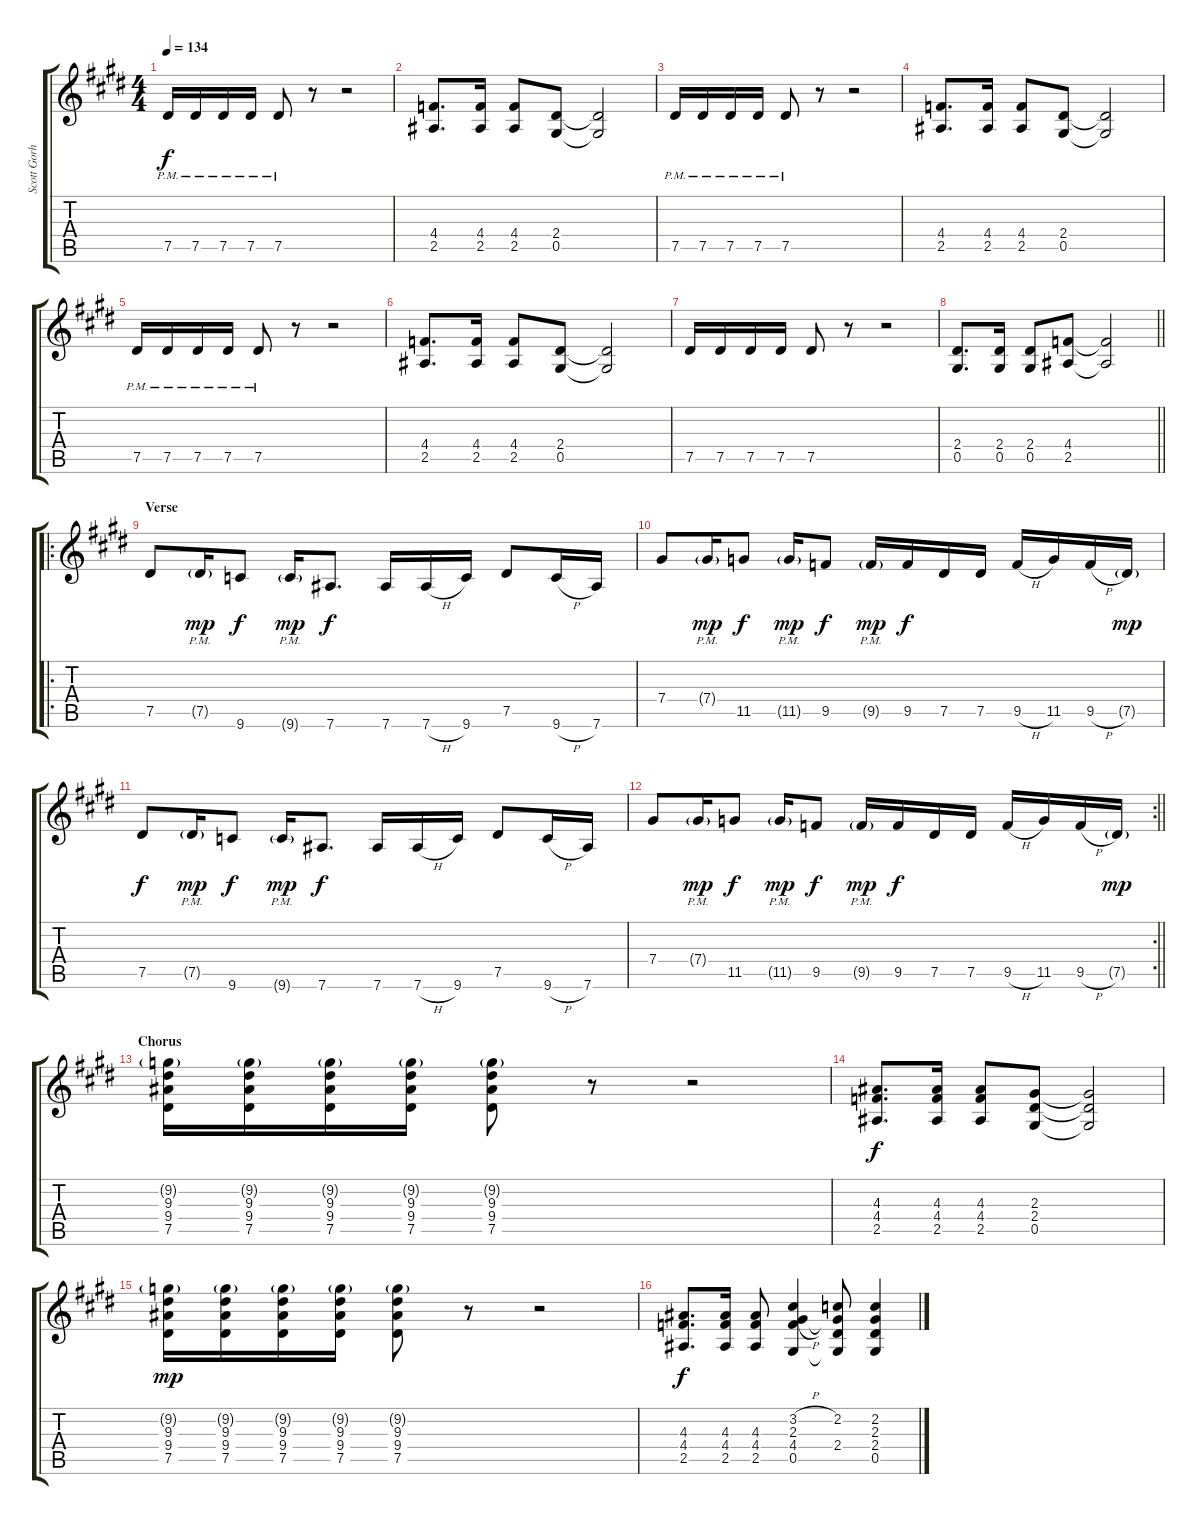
\track ("Scott Gorham" "Scott Gorh") {instrument overdrivenguitar}
\staff {score tabs}
\tuning (Eb4 Bb3 Gb3 Db3 Ab2 Eb2) {hide}
\ts (4 4)
\tempo 134
\clef g2
\ks e
7.5{pm}.16{dy f instrument overdrivenguitar} 7.5{pm}.16 7.5{pm}.16 7.5{pm}.16 7.5{pm}.8 r.8 r.2 |
(4.4 2.5).8{d} (4.4 2.5).16 (4.4 2.5).8 (2.4 0.5).8 (2.4{t} 0.5{t}).2 |
7.5{pm}.16 7.5{pm}.16 7.5{pm}.16 7.5{pm}.16 7.5{pm}.8 r.8 r.2 |
(4.4 2.5).8{d} (4.4 2.5).16 (4.4 2.5).8 (2.4 0.5).8 (2.4{t} 0.5{t}).2 |
7.5{pm}.16 7.5{pm}.16 7.5{pm}.16 7.5{pm}.16 7.5{pm}.8 r.8 r.2 |
(4.4 2.5).8{d} (4.4 2.5).16 (4.4 2.5).8 (2.4 0.5).8 (2.4{t} 0.5{t}).2 |
7.5.16 7.5.16 7.5.16 7.5.16 7.5.8 r.8 r.2 |
\barLineRight lightlight
(2.4 0.5).8{d} (2.4 0.5).16 (2.4 0.5).8 (4.4 2.5).8 (4.4{t} 2.5{t}).2 |
\ro
\section ("" "Verse")
7.5.8 7.5{g pm}.16{dy mp} 9.6.8{dy f} 9.6{g pm}.16{dy mp} 7.6.8{d dy f} 7.6.16 7.6{h}.16 9.6.16 7.5.8 9.6{h}.16 7.6.16 |
7.4.8 7.4{g pm}.16{dy mp} 11.5.8{dy f} 11.5{g pm}.16{dy mp} 9.5.8{dy f} 9.5{g pm}.16{dy mp} 9.5.16{dy f} 7.5.16 7.5.16 9.5{h}.16 11.5.16 9.5{h}.16 7.5{g}.16{dy mp} |
7.5.8{dy f} 7.5{g pm}.16{dy mp} 9.6.8{dy f} 9.6{g pm}.16{dy mp} 7.6.8{d dy f} 7.6.16 7.6{h}.16 9.6.16 7.5.8 9.6{h}.16 7.6.16 |
\rc 2
\barLineRight lightlight
7.4.8 7.4{g pm}.16{dy mp} 11.5.8{dy f} 11.5{g pm}.16{dy mp} 9.5.8{dy f} 9.5{g pm}.16{dy mp} 9.5.16{dy f} 7.5.16 7.5.16 9.5{h}.16 11.5.16 9.5{h}.16 7.5{g}.16{dy mp} |
\section ("" "Chorus")
(9.2{g} 9.3 9.4 7.5).16 (9.2{g} 9.3 9.4 7.5).16 (9.2{g} 9.3 9.4 7.5).16 (9.2{g} 9.3 9.4 7.5).16 (9.2{g} 9.3 9.4 7.5).8 r.8 r.2 |
(4.3 4.4 2.5).8{d dy f} (4.3 4.4 2.5).16 (4.3 4.4 2.5).8 (2.3 2.4 0.5).8 (2.3{t} 2.4{t} 0.5{t}).2 |
(9.2{g} 9.3 9.4 7.5).16{dy mp} (9.2{g} 9.3 9.4 7.5).16 (9.2{g} 9.3 9.4 7.5).16 (9.2{g} 9.3 9.4 7.5).16 (9.2{g} 9.3 9.4 7.5).8 r.8 r.2 |
(4.3 4.4 2.5).8{d dy f} (4.3 4.4 2.5).16 (4.3 4.4 2.5).8 (3.2{h} 2.3 4.4{h} 0.5).4 (2.2 2.3{t} 2.4 0.5{t}).8 (2.2 2.3 2.4 0.5).4
